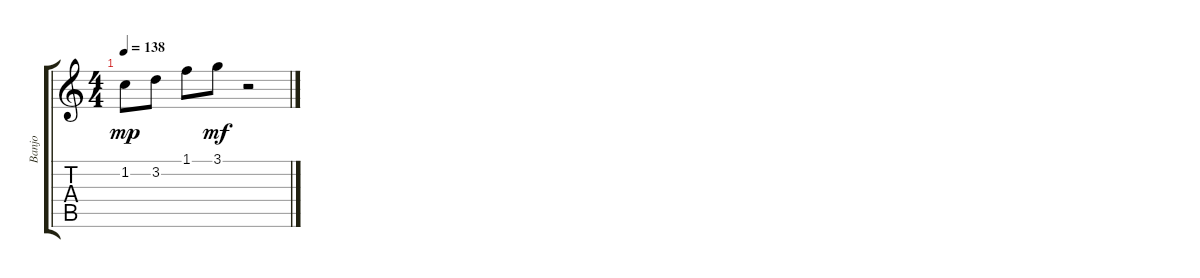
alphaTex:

\track ("Banjo" "Banjo") {instrument banjo}
\staff {score tabs}
\tuning (E4 B3 G3 D3 A2 E2) {hide}
\displaytranspose 12
\ts (4 4)
\tempo 138
\clef g2
\ks c
1.2.8{dy mp} 3.2.8 1.1.8 3.1.8{dy mf} r.2
